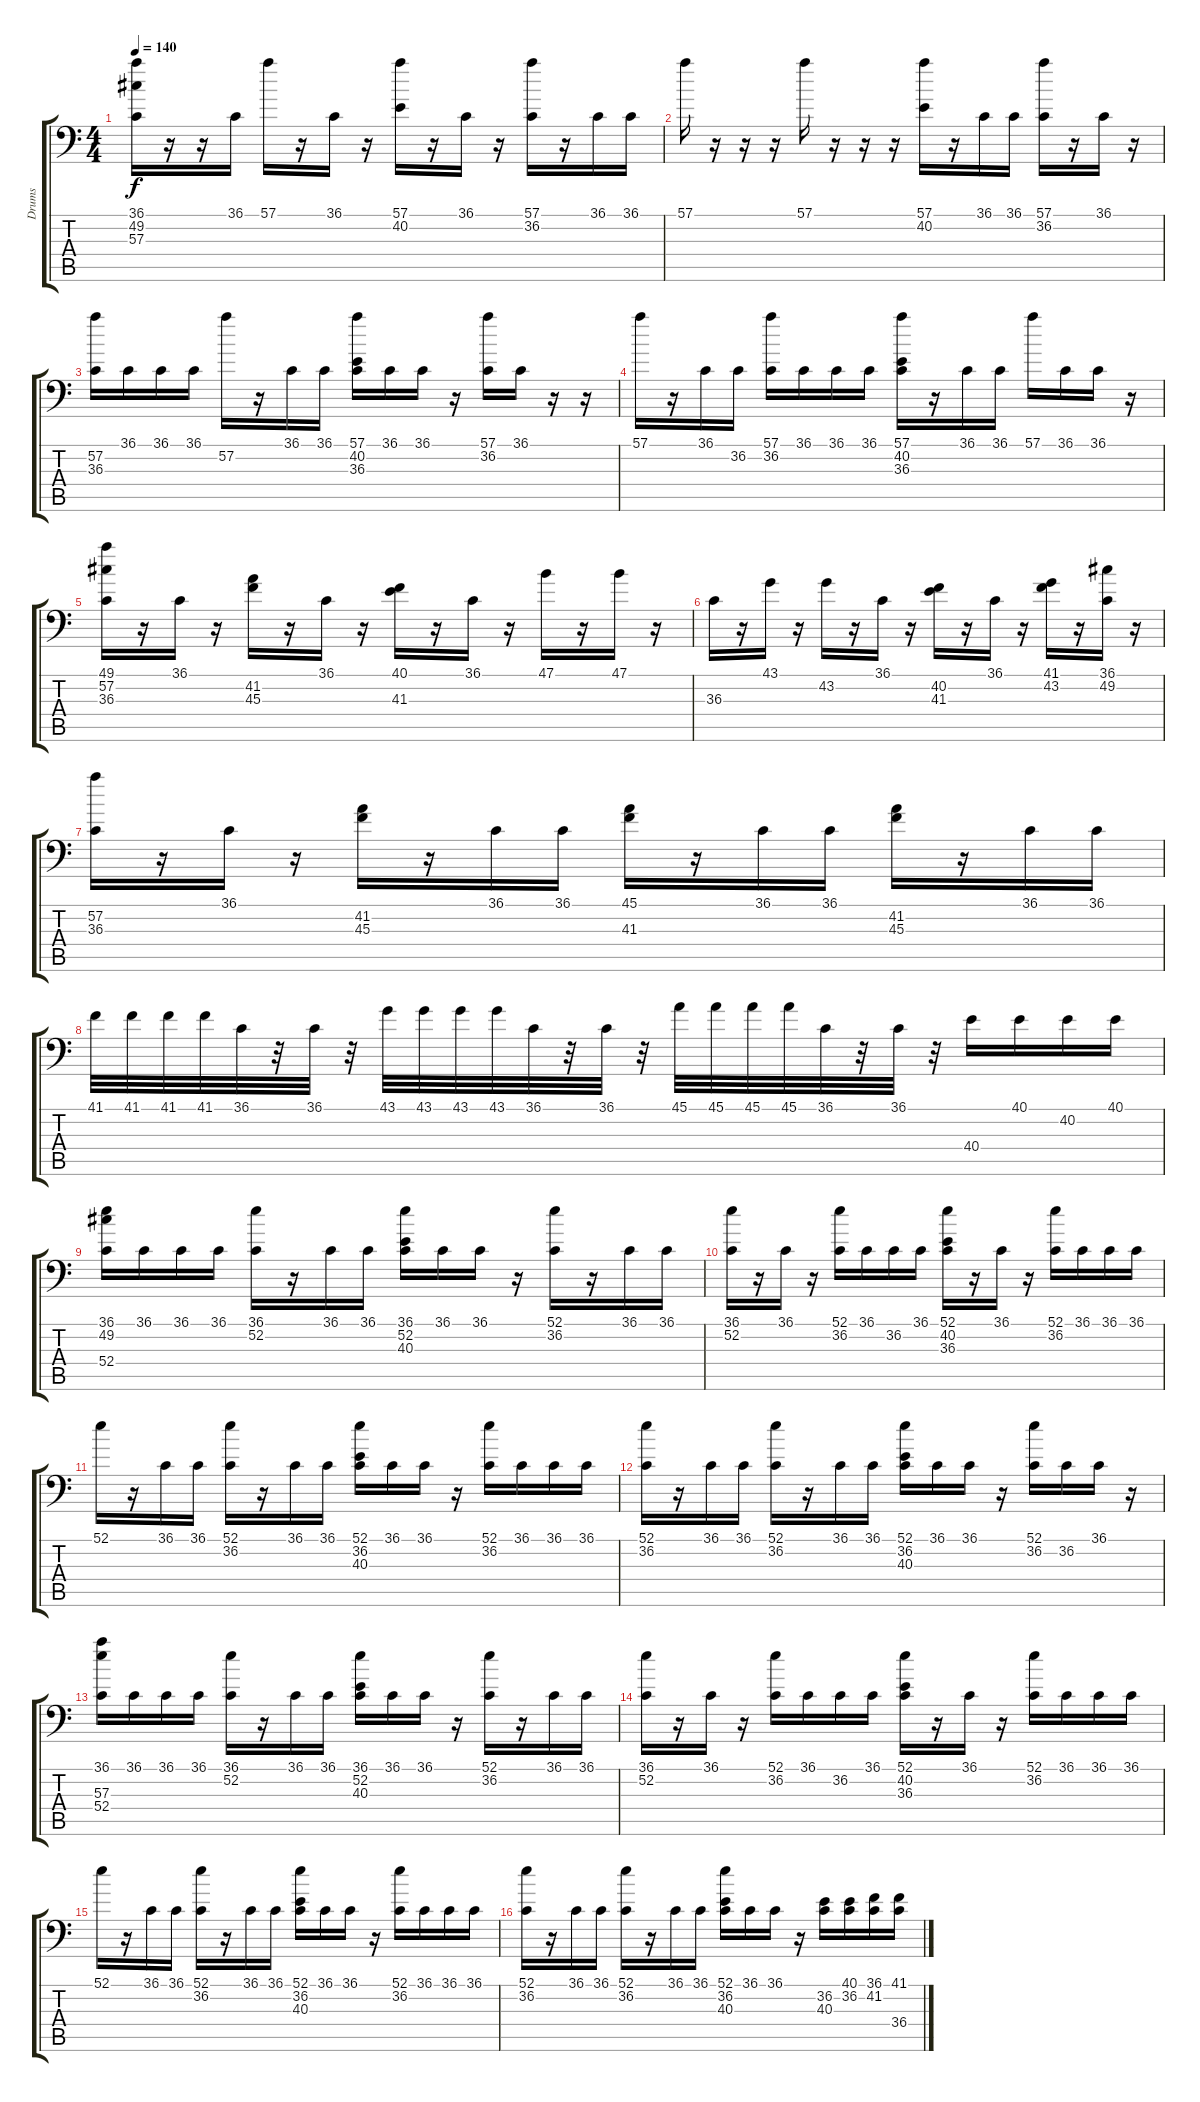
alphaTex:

\track ("Drums" "Drums") {instrument acousticgrandpiano}
\staff {score tabs}
\tuning (C-1 C-1 C-1 C-1 C-1 C-1) {hide}
\ts (4 4)
\tempo 140
\clef f4
\ks c
(36.1 49.2 57.3).16{dy f} r.16 r.16 36.1.16 57.1.16 r.16 36.1.16 r.16 (57.1 40.2).16 r.16 36.1.16 r.16 (57.1 36.2).16 r.16 36.1.16 36.1.16 |
57.1.16 r.16 r.16 r.16 57.1.16 r.16 r.16 r.16 (57.1 40.2).16 r.16 36.1.16 36.1.16 (57.1 36.2).16 r.16 36.1.16 r.16 |
(57.2 36.3).16 36.1.16 36.1.16 36.1.16 57.2.16 r.16 36.1.16 36.1.16 (57.1 40.2 36.3).16 36.1.16 36.1.16 r.16 (57.1 36.2).16 36.1.16 r.16 r.16 |
57.1.16 r.16 36.1.16 36.2.16 (57.1 36.2).16 36.1.16 36.1.16 36.1.16 (57.1 40.2 36.3).16 r.16 36.1.16 36.1.16 57.1.16 36.1.16 36.1.16 r.16 |
(49.1 57.2 36.3).16 r.16 36.1.16 r.16 (41.2 45.3).16 r.16 36.1.16 r.16 (40.1 41.3).16 r.16 36.1.16 r.16 47.1.16 r.16 47.1.16 r.16 |
36.3.16 r.16 43.1.16 r.16 43.2.16 r.16 36.1.16 r.16 (40.2 41.3).16 r.16 36.1.16 r.16 (41.1 43.2).16 r.16 (36.1 49.2).16 r.16 |
(57.2 36.3).16 r.16 36.1.16 r.16 (41.2 45.3).16 r.16 36.1.16 36.1.16 (45.1 41.3).16 r.16 36.1.16 36.1.16 (41.2 45.3).16 r.16 36.1.16 36.1.16 |
41.1.32 41.1.32 41.1.32 41.1.32 36.1.32 r.32 36.1.32 r.32 43.1.32 43.1.32 43.1.32 43.1.32 36.1.32 r.32 36.1.32 r.32 45.1.32 45.1.32 45.1.32 45.1.32 36.1.32 r.32 36.1.32 r.32 40.4.16 40.1.16 40.2.16 40.1.16 |
(36.1 49.2 52.4).16 36.1.16 36.1.16 36.1.16 (36.1 52.2).16 r.16 36.1.16 36.1.16 (36.1 52.2 40.3).16 36.1.16 36.1.16 r.16 (52.1 36.2).16 r.16 36.1.16 36.1.16 |
(36.1 52.2).16 r.16 36.1.16 r.16 (52.1 36.2).16 36.1.16 36.2.16 36.1.16 (52.1 40.2 36.3).16 r.16 36.1.16 r.16 (52.1 36.2).16 36.1.16 36.1.16 36.1.16 |
52.1.16 r.16 36.1.16 36.1.16 (52.1 36.2).16 r.16 36.1.16 36.1.16 (52.1 36.2 40.3).16 36.1.16 36.1.16 r.16 (52.1 36.2).16 36.1.16 36.1.16 36.1.16 |
(52.1 36.2).16 r.16 36.1.16 36.1.16 (52.1 36.2).16 r.16 36.1.16 36.1.16 (52.1 36.2 40.3).16 36.1.16 36.1.16 r.16 (52.1 36.2).16 36.2.16 36.1.16 r.16 |
(36.1 57.3 52.4).16 36.1.16 36.1.16 36.1.16 (36.1 52.2).16 r.16 36.1.16 36.1.16 (36.1 52.2 40.3).16 36.1.16 36.1.16 r.16 (52.1 36.2).16 r.16 36.1.16 36.1.16 |
(36.1 52.2).16 r.16 36.1.16 r.16 (52.1 36.2).16 36.1.16 36.2.16 36.1.16 (52.1 40.2 36.3).16 r.16 36.1.16 r.16 (52.1 36.2).16 36.1.16 36.1.16 36.1.16 |
52.1.16 r.16 36.1.16 36.1.16 (52.1 36.2).16 r.16 36.1.16 36.1.16 (52.1 36.2 40.3).16 36.1.16 36.1.16 r.16 (52.1 36.2).16 36.1.16 36.1.16 36.1.16 |
(52.1 36.2).16 r.16 36.1.16 36.1.16 (52.1 36.2).16 r.16 36.1.16 36.1.16 (52.1 36.2 40.3).16 36.1.16 36.1.16 r.16 (36.2 40.3).16 (40.1 36.2).16 (36.1 41.2).16 (41.1 36.4).16
